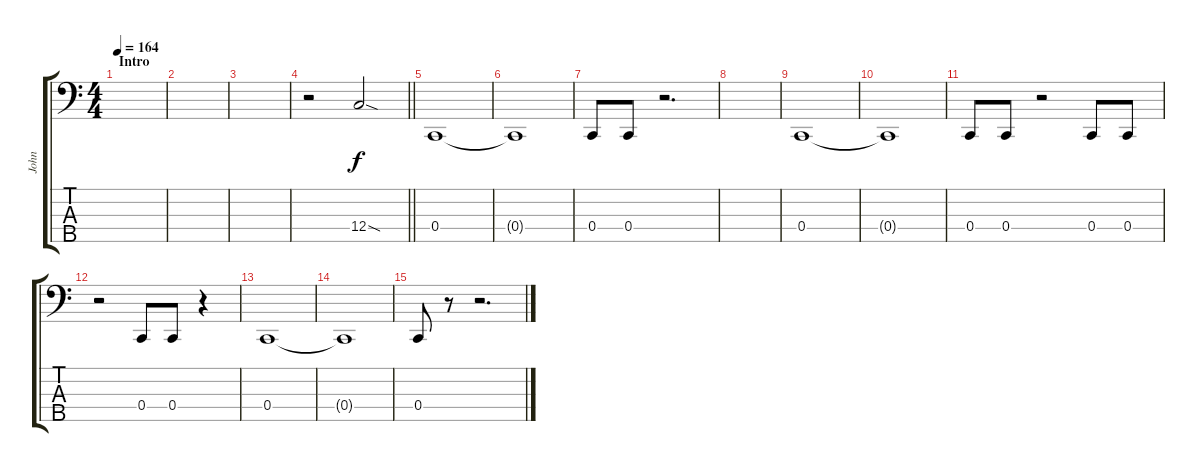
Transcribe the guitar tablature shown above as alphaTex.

\track ("John" "John") {instrument electricbasspick}
\staff {score tabs}
\tuning (F2 C2 G1 C1 A0) {hide}
\ts (4 4)
\section ("" "Intro")
\tempo 164
\clef f4
\ks c
|
|
|
\barLineRight lightlight
r.2 12.4{sod}.2 |
0.4.1 |
0.4{t}.1 |
0.4.8 0.4.8 r.2{d} |
|
0.4.1 |
0.4{t}.1 |
0.4.8 0.4.8 r.2 0.4.8 0.4.8 |
r.2 0.4.8 0.4.8 r.4 |
0.4.1 |
0.4{t}.1 |
0.4.8 r.8 r.2{d}
